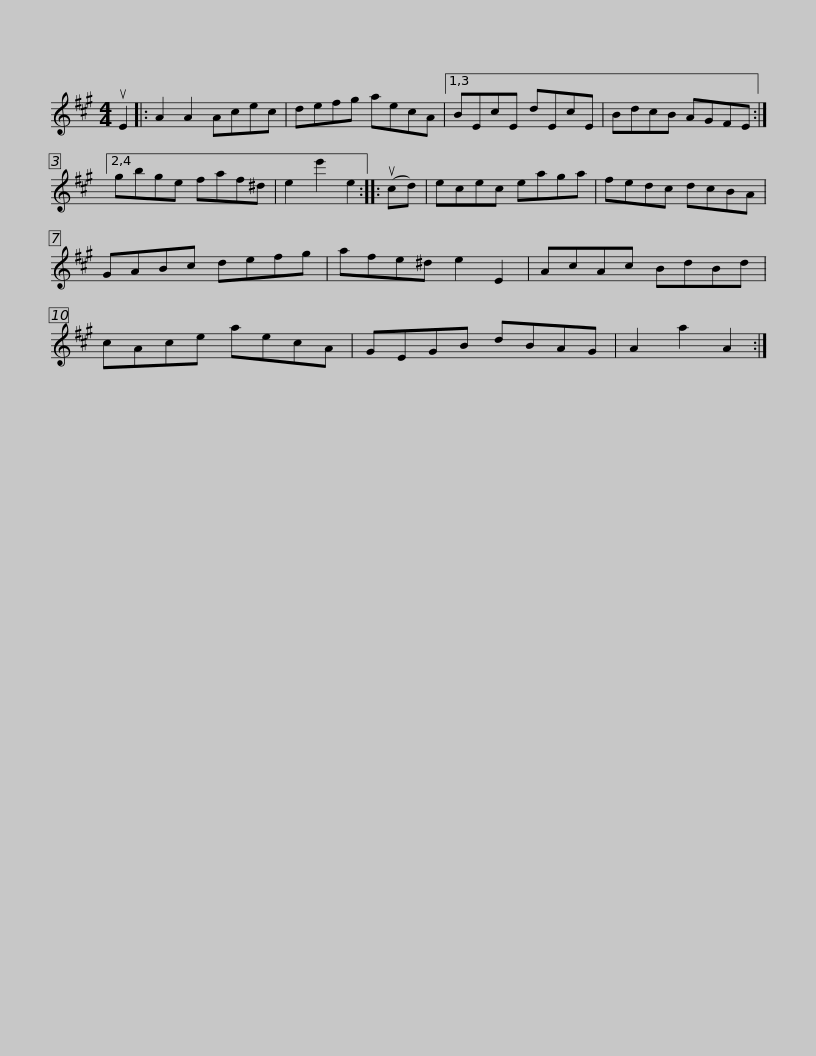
X:1
L:1/8
M:4/4
I:linebreak $
K:A
V:1 treble
V:1
 uE2 |: A2 A2 Acec | defg aecA |1,3 BEcE dEcE | BdcB AGFE :|2,4 %5
 gbge faf^d |$ e2 e'2 e2 :: (ucd) | ecec eaga | fedc dcBA | %10
 GABc defg | afe^d e2 E2 |$ AcAc BdBd | cAce aecA | GEGB dBAG | %15
 A2 a2 A2 :| %16
